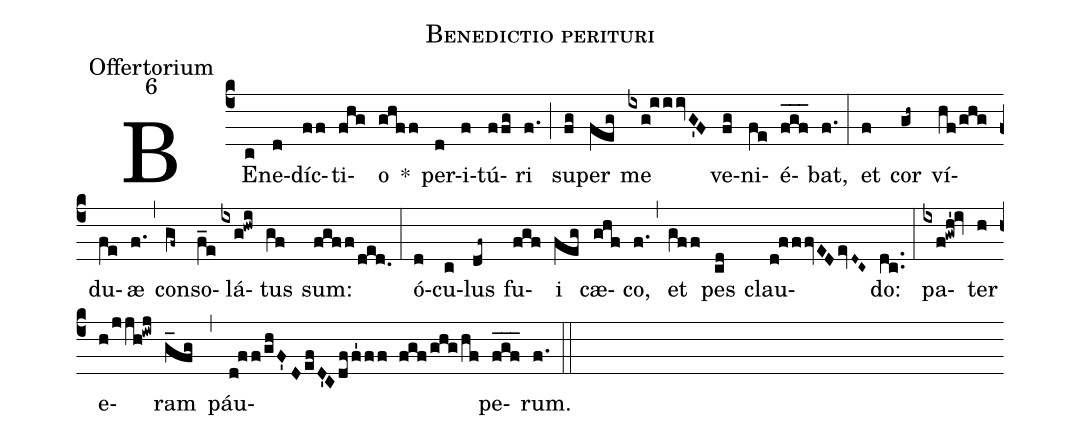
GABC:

name: Benedictio perituri;
office-part: Offertorium;
mode: 6;
%%
(c4) BE(c)ne(d)díc(ff)ti(fhg)o(ghff) *() per(d)i(f)tú(ffg)ri(f.) (;) su(fg)per(feg) me(ixg!iiivG'F) ve(fg)ni(fe)é(f_g_f_)bat,(f.) (:)
et(f) cor(gh~) ví(hf/ghg)du(fe)æ(f.) (,) con(gf~)so(f_e)lá(ixg!hwi)tus(gf) sum:(fgff/ded.) (:)
ó(d)cu(c)lus(df~) fu(fgf)i(feg) cæ(ghf)co,(f.) (,) et(gff) pes(cd) clau(d!fffvEDevD~C~)do:(dc..) (:)
pa(ixf!gwh'!iv)ter(h) e(h/jjh!iwj)ram(g_fg) (,) páu(d!ff/ghF'DefD'Cdff'1ff fgf/ghg/hf)pe(f_g_f_)rum.(f.) (::)
